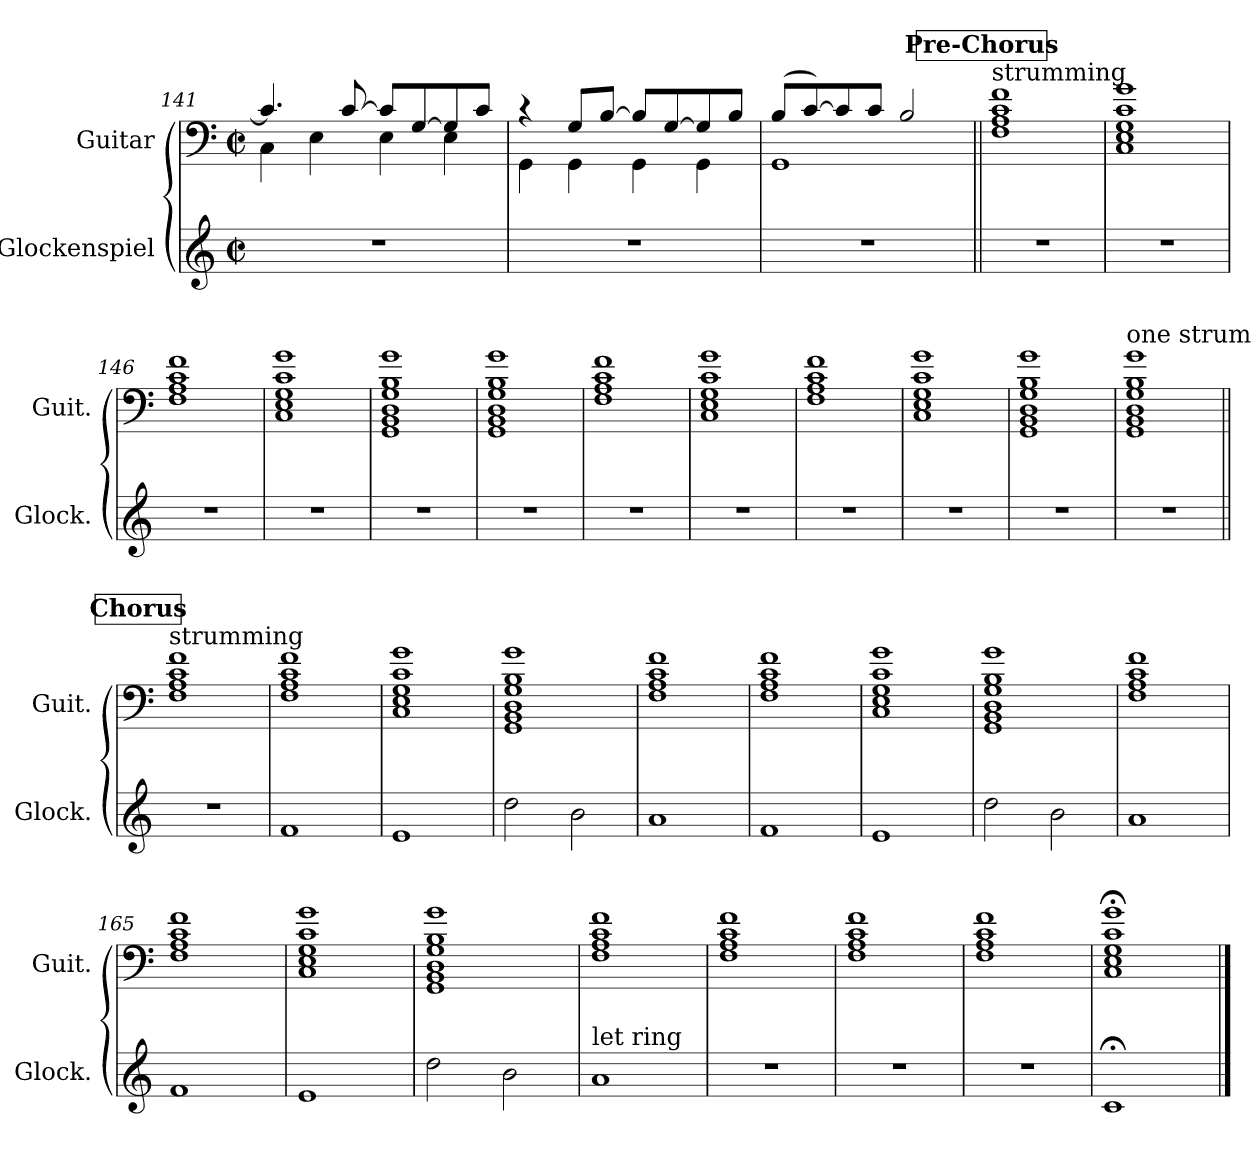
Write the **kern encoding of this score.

**kern	**kern
*part2	*part1
*staff2	*staff1
*I"Glockenspiel	*I"Guitar
*I'Glock.	*I'Guit.
!!LO:LB:g=z
*clefG2	*
*ITrd-14c-24	*
*k[]	*k[]
*M2/2	*M2/2
*met(c|)	*met(c|)
=141	=141
*	*^
1r	4.c/]	4C\
.	.	4E\
.	[8c/	.
.	8c/L]	4E\
.	[8G/	.
.	8G/]	4E\
.	8c/J	.
=142	=142	=142
1r	4r	4GG\
.	8G/L	4GG\
.	[8B/J	.
.	8B/L]	4GG\
.	[8G/	.
.	8G/]	4GG\
.	8B/J	.
=143	=143	=143
1r	(>8B/L	1GG
.	[8c/)	.
.	8c/]	.
.	8c/J	.
.	2B/	.
*	*v	*v
!!LO:REH:place=s1:a:B:fs=14:t=Pre-Chorus
=144||	=144||
!	!LO:TX:a:t=strumming
1r	1F 1A 1c 1f
=145	=145
1r	1C 1E 1G 1c 1g
=146	=146
1r	1F 1A 1c 1f
=147	=147
1r	1C 1E 1G 1c 1g
=148	=148
1r	1GG 1BB 1D 1G 1B 1g
!!LO:PB:g=z
=149	=149
1r	1GG 1BB 1D 1G 1B 1g
=150	=150
1r	1F 1A 1c 1f
=151	=151
1r	1C 1E 1G 1c 1g
=152	=152
1r	1F 1A 1c 1f
=153	=153
1r	1C 1E 1G 1c 1g
=154	=154
1r	1GG 1BB 1D 1G 1B 1g
=155	=155
!	!LO:TX:a:t=one strum
1r	1GG 1BB 1D 1G 1B 1g
!!LO:REH:place=s1:a:B:fs=14:t=Chorus
=156||	=156||
!	!LO:TX:a:t=strumming
1r	1F 1A 1c 1f
=157	=157
1fff	1F 1A 1c 1f
=158	=158
1eee	1C 1E 1G 1c 1g
=159	=159
2dddd\	1GG 1BB 1D 1G 1B 1g
2bbb\	.
!!LO:LB:g=z
=160	=160
1aaa	1F 1A 1c 1f
=161	=161
1fff	1F 1A 1c 1f
=162	=162
1eee	1C 1E 1G 1c 1g
=163	=163
2dddd\	1GG 1BB 1D 1G 1B 1g
2bbb\	.
=164	=164
1aaa	1F 1A 1c 1f
=165	=165
1fff	1F 1A 1c 1f
=166	=166
1eee	1C 1E 1G 1c 1g
=167	=167
2dddd\	1GG 1BB 1D 1G 1B 1g
2bbb\	.
=168	=168
!LO:TX:a:t=let ring	!
1aaa	1F 1A 1c 1f
=169	=169
1r	1F 1A 1c 1f
=170	=170
1r	1F 1A 1c 1f
!!LO:LB:g=z
=171	=171
1r	1F 1A 1c 1f
=172	=172
1ccc;<	1C;< 1E;< 1G;< 1c;< 1g;<
==	==
*-	*-
